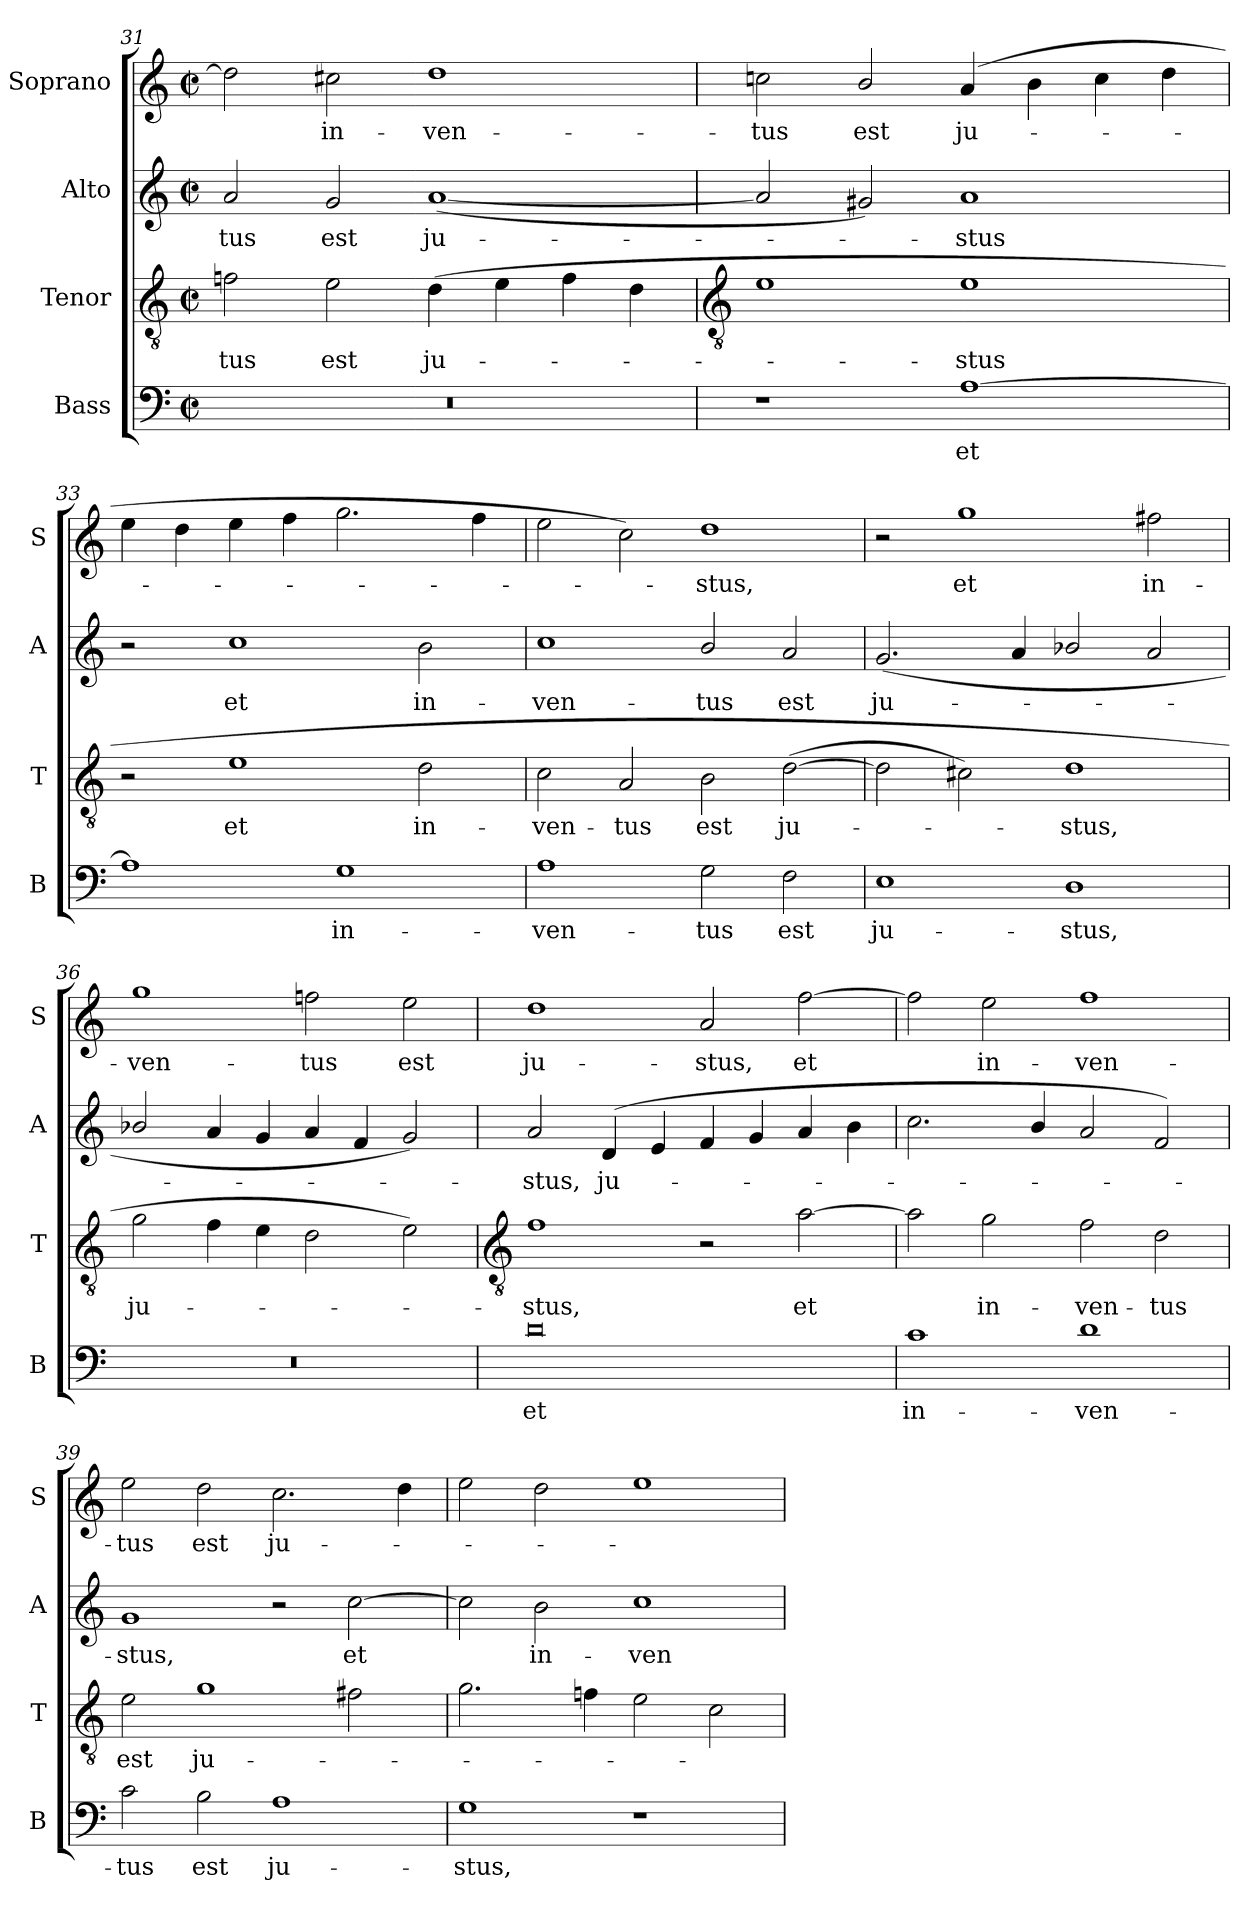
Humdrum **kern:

**kern	**text	**kern	**text	**kern	**text	**kern	**text
*part4	*part4	*part3	*part3	*part2	*part2	*part1	*part1
*staff4	*staff4	*staff3	*staff3	*staff2	*staff2	*staff1	*staff1
*I"Bass	*	*I"Tenor	*	*I"Alto	*	*I"Soprano	*
*I'B	*	*I'T	*	*I'A	*	*I'S	*
*clefF4	*	*clefGv2	*	*clefG2	*	*clefG2	*
*k[]	*	*k[]	*	*k[]	*	*k[]	*
*C:	*	*C:	*	*C:	*	*C:	*
*M4/2	*	*M4/2	*	*M4/2	*	*M4/2	*
*met(c|)	*	*met(c|)	*	*met(c|)	*	*met(c|)	*
=31	=31	=31	=31	=31	=31	=31	=31
!	!	!	!LO:LY:b	!	!LO:LY:b	!	!
0r	.	2fn	-tus	2a	-tus	2dd]	.
!	!	!	!LO:LY:b	!	!LO:LY:b	!	!LO:LY:b
.	.	2e	est	2g	est	2cc#X	in-
!	!	!	!LO:LY:b	!	!LO:LY:b	!	!LO:LY:b
.	.	(>4d	ju-	(<[1a	ju-	1dd	-ven-
.	.	4e	.	.	.	.	.
.	.	4f	.	.	.	.	.
.	.	4d	.	.	.	.	.
!!LO:LB:g=z
=32	=32	=32	=32	=32	=32	=32	=32
*	*	*clefGv2	*	*	*	*	*
!	!	!	!	!	!	!	!LO:LY:b
1r	.	1e	.	2a]	.	2ccn	-tus
!	!	!	!	!	!	!	!LO:LY:b
.	.	.	.	2g#X)	.	2b/	est
!	!LO:LY:b	!	!LO:LY:b	!	!LO:LY:b	!	!LO:LY:b
[1A	et	1e	stus	1a	stus	(>4a	ju-
.	.	.	.	.	.	4b	.
.	.	.	.	.	.	4cc	.
.	.	.	.	.	.	4dd	.
=33	=33	=33	=33	=33	=33	=33	=33
1A]	.	2r	.	2r	.	4ee	.
.	.	.	.	.	.	4dd	.
!	!	!	!LO:LY:b	!	!LO:LY:b	!	!
.	.	1e	et	1cc	et	4ee	.
.	.	.	.	.	.	4ff	.
!	!LO:LY:b	!	!	!	!	!	!
1G	in-	.	.	.	.	2.gg	.
!	!	!	!LO:LY:b	!	!LO:LY:b	!	!
.	.	2d	in-	2b	in-	.	.
.	.	.	.	.	.	4ff	.
=34	=34	=34	=34	=34	=34	=34	=34
!	!LO:LY:b	!	!LO:LY:b	!	!LO:LY:b	!	!
1A	-ven-	2c	-ven-	1cc	-ven-	2ee	.
!	!	!	!LO:LY:b	!	!	!	!
.	.	2A	-tus	.	.	2cc)	.
!	!LO:LY:b	!	!LO:LY:b	!	!LO:LY:b	!	!LO:LY:b
2G	-tus	2B	est	2b/	-tus	1dd	stus,
!	!LO:LY:b	!	!LO:LY:b	!	!LO:LY:b	!	!
2F	est	(>[2d	ju-	2a	est	.	.
=35	=35	=35	=35	=35	=35	=35	=35
!	!LO:LY:b	!	!	!	!LO:LY:b	!	!
1E	ju-	2d]	.	(<2.g	ju-	2r	.
!	!	!	!	!	!	!	!LO:LY:b
.	.	2c#X)	.	.	.	1gg	et
.	.	.	.	4a	.	.	.
!	!LO:LY:b	!	!LO:LY:b	!	!	!	!
1D	-stus,	1d	stus,	2b-X/	.	.	.
!	!	!	!	!	!	!	!LO:LY:b
.	.	.	.	2a	.	2ff#X	in-
=36	=36	=36	=36	=36	=36	=36	=36
!	!	!	!LO:LY:b	!	!	!	!LO:LY:b
0r	.	2g	ju-	2b-X/	.	1gg	-ven-
.	.	4f	.	4a	.	.	.
.	.	4e	.	4g	.	.	.
!	!	!	!	!	!	!	!LO:LY:b
.	.	2d	.	4a	.	2ffn	-tus
.	.	.	.	4f	.	.	.
!	!	!	!	!	!	!	!LO:LY:b
.	.	2e)	.	2g)	.	2ee	est
!!LO:LB:g=z
=37	=37	=37	=37	=37	=37	=37	=37
*	*	*clefGv2	*	*	*	*	*
!	!LO:LY:b	!	!LO:LY:b	!	!LO:LY:b	!	!LO:LY:b
0d	et	1f	stus,	2a	stus,	1dd	ju-
!	!	!	!	!	!LO:LY:b	!	!
.	.	.	.	(<4d	ju-	.	.
.	.	.	.	4e	.	.	.
!	!	!	!	!	!	!	!LO:LY:b
.	.	2r	.	4f	.	2a	-stus,
.	.	.	.	4g	.	.	.
!	!	!	!LO:LY:b	!	!	!	!LO:LY:b
.	.	[2a	et	4a	.	[2ff	et
.	.	.	.	4b	.	.	.
=38	=38	=38	=38	=38	=38	=38	=38
!	!LO:LY:b	!	!	!	!	!	!
1c	in-	2a]	.	2.cc	.	2ff]	.
!	!	!	!LO:LY:b	!	!	!	!LO:LY:b
.	.	2g	in-	.	.	2ee	in-
.	.	.	.	4b/	.	.	.
!	!LO:LY:b	!	!LO:LY:b	!	!	!	!LO:LY:b
1d	-ven-	2f	-ven-	2a	.	1ff	-ven-
!	!	!	!LO:LY:b	!	!	!	!
.	.	2d	-tus	2f)	.	.	.
=39	=39	=39	=39	=39	=39	=39	=39
!	!LO:LY:b	!	!LO:LY:b	!	!LO:LY:b	!	!LO:LY:b
2c	-tus	2e	est	1g	stus,	2ee	-tus
!	!LO:LY:b	!	!LO:LY:b	!	!	!	!LO:LY:b
2B	est	1g	ju-	.	.	2dd	est
!	!LO:LY:b	!	!	!	!	!	!LO:LY:b
1A	ju-	.	.	2r	.	2.cc	ju-
!	!	!	!	!	!LO:LY:b	!	!
.	.	2f#X	.	[2cc	et	.	.
.	.	.	.	.	.	4dd	.
=40	=40	=40	=40	=40	=40	=40	=40
!	!LO:LY:b	!	!	!	!	!	!
1G	-stus,	2.g	.	2cc]	.	2ee	.
!	!	!	!	!	!LO:LY:b	!	!
.	.	.	.	2b	in-	2dd	.
.	.	4fn	.	.	.	.	.
!	!	!	!	!	!LO:LY:b	!	!
1r	.	2e	.	1cc	-ven-	1ee	.
.	.	2c	.	.	.	.	.
=	=	=	=	=	=	=	=
*-	*-	*-	*-	*-	*-	*-	*-
